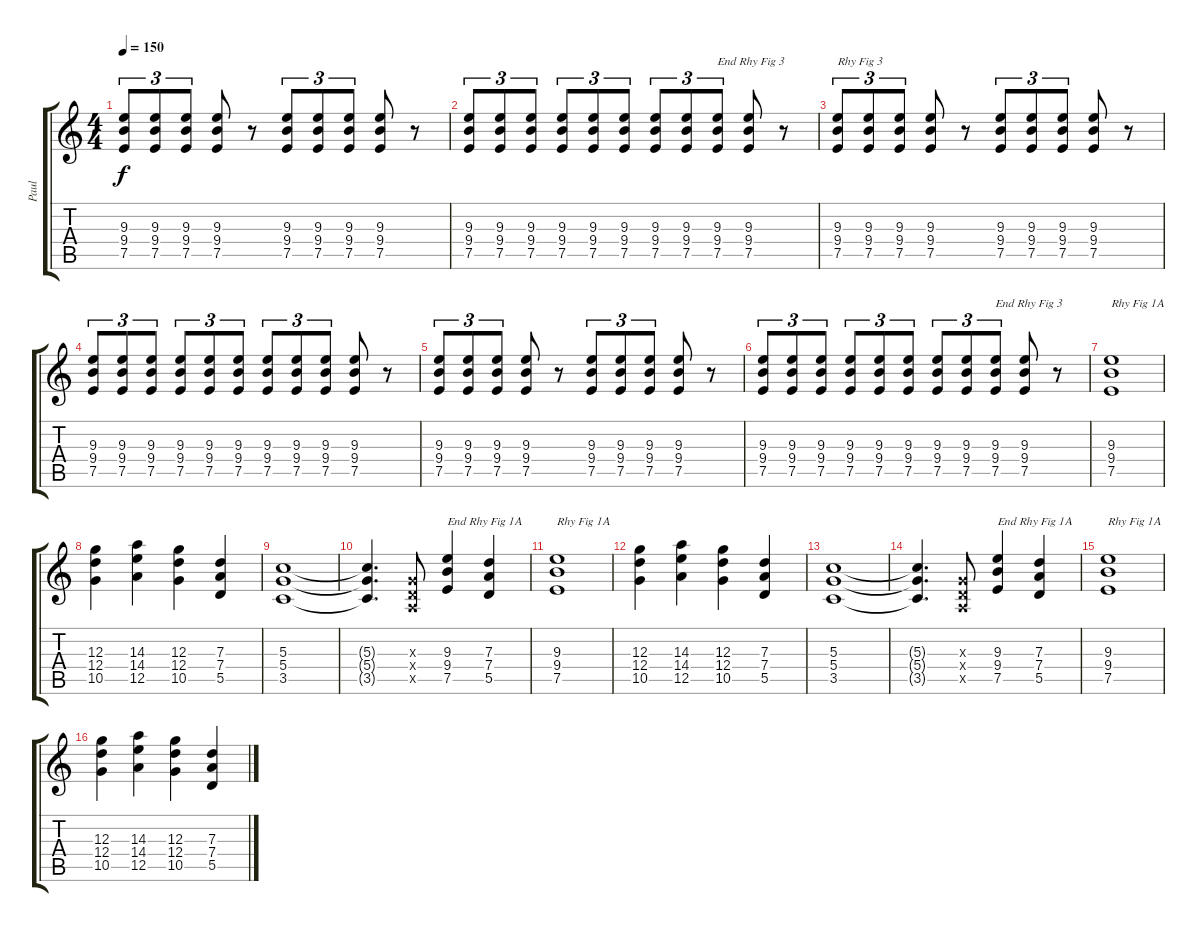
\track ("Paul" "Paul") {instrument overdrivenguitar}
\staff {score tabs}
\tuning (E4 B3 G3 D3 A2 E2) {hide}
\ts (4 4)
\tempo 150
\clef g2
\ks c
(9.3 9.4 7.5).8{tu (3 2) dy f} (9.3 9.4 7.5).8{tu (3 2)} (9.3 9.4 7.5).8{tu (3 2)} (9.3 9.4 7.5).8 r.8 (9.3 9.4 7.5).8{tu (3 2)} (9.3 9.4 7.5).8{tu (3 2)} (9.3 9.4 7.5).8{tu (3 2)} (9.3 9.4 7.5).8 r.8 |
(9.3 9.4 7.5).8{tu (3 2)} (9.3 9.4 7.5).8{tu (3 2)} (9.3 9.4 7.5).8{tu (3 2)} (9.3 9.4 7.5).8{tu (3 2)} (9.3 9.4 7.5).8{tu (3 2)} (9.3 9.4 7.5).8{tu (3 2)} (9.3 9.4 7.5).8{tu (3 2)} (9.3 9.4 7.5).8{tu (3 2)} (9.3 9.4 7.5).8{tu (3 2) txt "End Rhy Fig 3"} (9.3 9.4 7.5).8 r.8 |
(9.3 9.4 7.5).8{tu (3 2) txt "Rhy Fig 3"} (9.3 9.4 7.5).8{tu (3 2)} (9.3 9.4 7.5).8{tu (3 2)} (9.3 9.4 7.5).8 r.8 (9.3 9.4 7.5).8{tu (3 2)} (9.3 9.4 7.5).8{tu (3 2)} (9.3 9.4 7.5).8{tu (3 2)} (9.3 9.4 7.5).8 r.8 |
(9.3 9.4 7.5).8{tu (3 2)} (9.3 9.4 7.5).8{tu (3 2)} (9.3 9.4 7.5).8{tu (3 2)} (9.3 9.4 7.5).8{tu (3 2)} (9.3 9.4 7.5).8{tu (3 2)} (9.3 9.4 7.5).8{tu (3 2)} (9.3 9.4 7.5).8{tu (3 2)} (9.3 9.4 7.5).8{tu (3 2)} (9.3 9.4 7.5).8{tu (3 2)} (9.3 9.4 7.5).8 r.8 |
(9.3 9.4 7.5).8{tu (3 2)} (9.3 9.4 7.5).8{tu (3 2)} (9.3 9.4 7.5).8{tu (3 2)} (9.3 9.4 7.5).8 r.8 (9.3 9.4 7.5).8{tu (3 2)} (9.3 9.4 7.5).8{tu (3 2)} (9.3 9.4 7.5).8{tu (3 2)} (9.3 9.4 7.5).8 r.8 |
(9.3 9.4 7.5).8{tu (3 2)} (9.3 9.4 7.5).8{tu (3 2)} (9.3 9.4 7.5).8{tu (3 2)} (9.3 9.4 7.5).8{tu (3 2)} (9.3 9.4 7.5).8{tu (3 2)} (9.3 9.4 7.5).8{tu (3 2)} (9.3 9.4 7.5).8{tu (3 2)} (9.3 9.4 7.5).8{tu (3 2)} (9.3 9.4 7.5).8{tu (3 2) txt "End Rhy Fig 3"} (9.3 9.4 7.5).8 r.8 |
(9.3 9.4 7.5).1{txt "Rhy Fig 1A"} |
(12.3 12.4 10.5).4 (14.3 14.4 12.5).4 (12.3 12.4 10.5).4 (7.3 7.4 5.5).4 |
(5.3 5.4 3.5).1 |
(5.3{t} 5.4{t} 3.5{t}).4{d} (0.3{x} 0.4{x} 0.5{x}).8 (9.3 9.4 7.5).4{txt "End Rhy Fig 1A"} (7.3 7.4 5.5).4 |
(9.3 9.4 7.5).1{txt "Rhy Fig 1A"} |
(12.3 12.4 10.5).4 (14.3 14.4 12.5).4 (12.3 12.4 10.5).4 (7.3 7.4 5.5).4 |
(5.3 5.4 3.5).1 |
(5.3{t} 5.4{t} 3.5{t}).4{d} (0.3{x} 0.4{x} 0.5{x}).8 (9.3 9.4 7.5).4{txt "End Rhy Fig 1A"} (7.3 7.4 5.5).4 |
(9.3 9.4 7.5).1{txt "Rhy Fig 1A"} |
(12.3 12.4 10.5).4 (14.3 14.4 12.5).4 (12.3 12.4 10.5).4 (7.3 7.4 5.5).4
